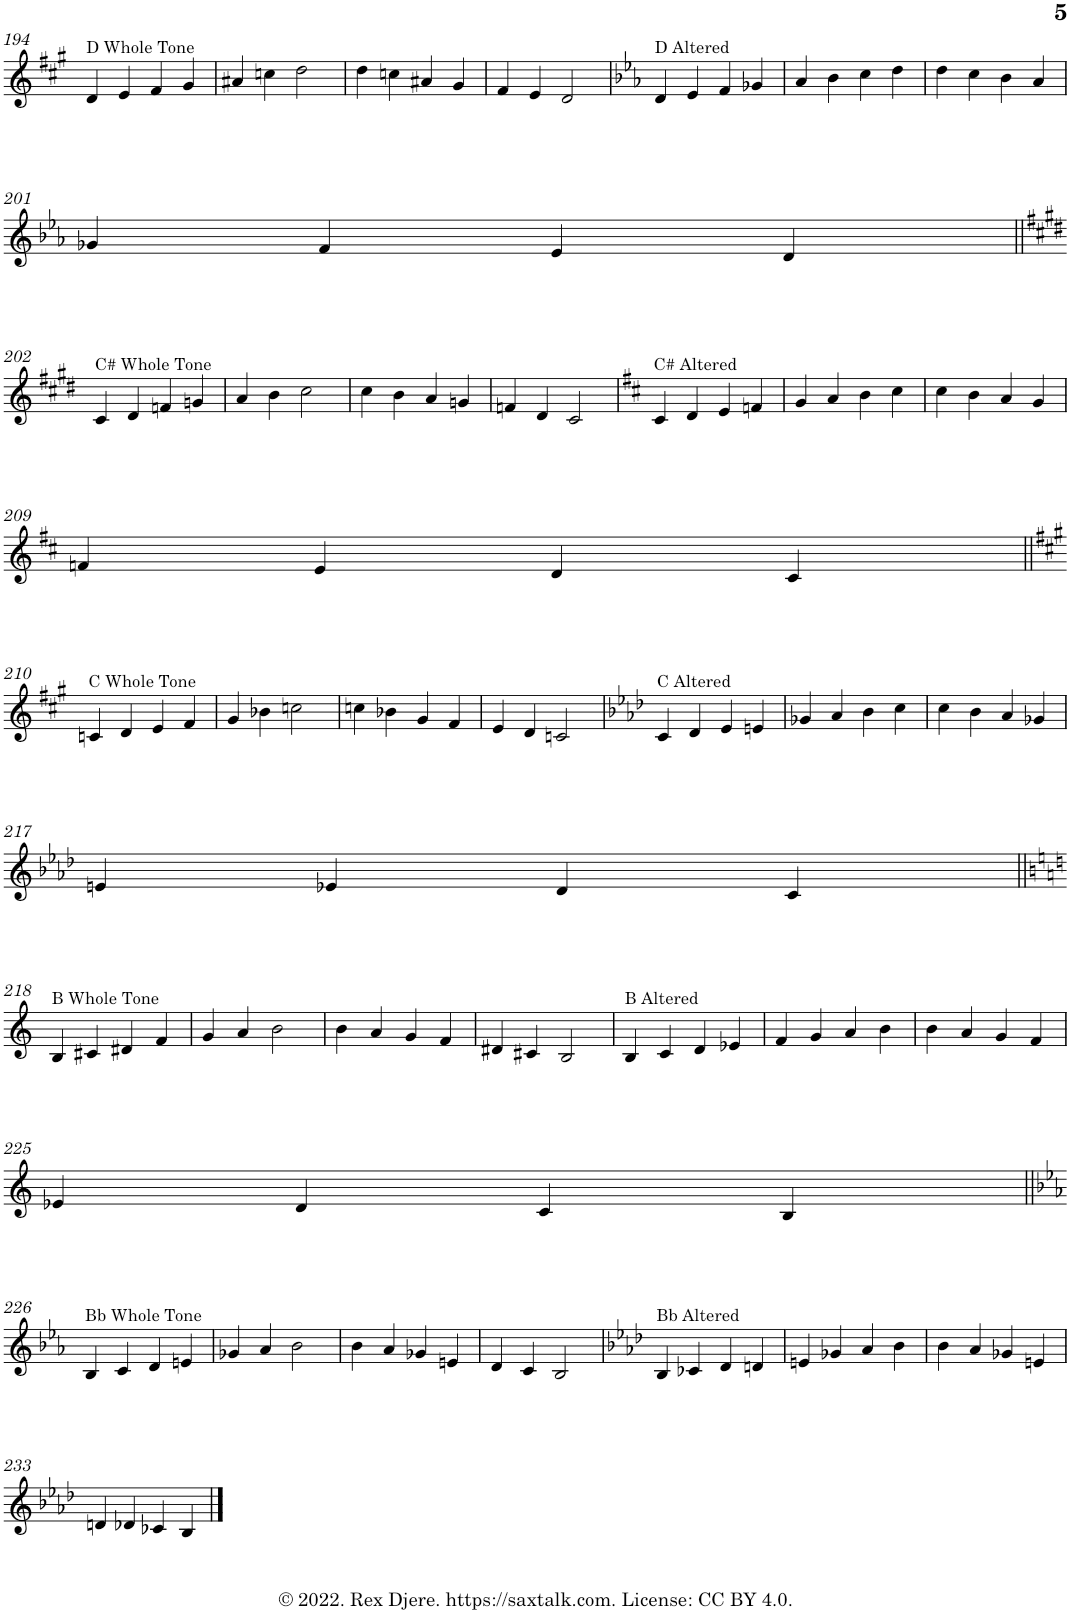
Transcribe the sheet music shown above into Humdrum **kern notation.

**kern
*part1
*staff1
*I"Alto Saxophone
*I'A. Sax.
!!LO:PB:g=z
*clefG2
*Trd5c9
*k[f#c#g#]
*M4/4
=194
!LO:TX:a:t=D Whole Tone
4d/
4e/
4f#/
4g#/
=195
4a#X/
4ccn\
2dd\
=196
4dd\
4ccn\
4a#X/
4g#/
=197
4f#/
4e/
2d/
=198
*k[b-e-a-]
!LO:TX:a:t=D Altered
4d/
4e-/
4f/
4g-X/
=199
4a-/
4b-\
4cc\
4dd\
=200
4dd\
4cc\
4b-\
4a-/
!!LO:LB:g=z
=201
4g-X/
4f/
4e-/
4d/
!!LO:LB:g=z
=202||
*k[f#c#g#d#]
!LO:TX:a:t=C# Whole Tone
4c#/
4d#/
4fn/
4gn/
=203
4a/
4b\
2cc#\
=204
4cc#\
4b\
4a/
4gn/
=205
4fn/
4d#/
2c#/
=206
*k[f#c#]
!LO:TX:a:t=C# Altered
4c#/
4d/
4e/
4fn/
=207
4g/
4a/
4b\
4cc#\
=208
4cc#\
4b\
4a/
4g/
!!LO:LB:g=z
=209
4fn/
4e/
4d/
4c#/
!!LO:LB:g=z
=210||
*k[f#c#g#]
!LO:TX:a:t=C Whole Tone
4cn/
4d/
4e/
4f#/
=211
4g#/
4b-X\
2ccn\
=212
4ccn\
4b-X\
4g#/
4f#/
=213
4e/
4d/
2cn/
=214
*k[b-e-a-d-]
!LO:TX:a:t=C Altered
4c/
4d-/
4e-/
4en/
=215
4g-X/
4a-/
4b-\
4cc\
=216
4cc\
4b-\
4a-/
4g-X/
!!LO:LB:g=z
=217
4en/
4e-X/
4d-/
4c/
!!LO:LB:g=z
=218||
*k[]
!LO:TX:a:t=B Whole Tone
4B/
4c#X/
4d#X/
4f/
=219
4g/
4a/
2b\
=220
4b\
4a/
4g/
4f/
=221
4d#X/
4c#X/
2B/
=222
!LO:TX:a:t=B Altered
4B/
4c/
4d/
4e-X/
=223
4f/
4g/
4a/
4b\
=224
4b\
4a/
4g/
4f/
!!LO:LB:g=z
=225
4e-X/
4d/
4c/
4B/
!!LO:LB:g=z
=226||
*k[b-e-a-]
!LO:TX:a:t=Bb Whole Tone
4B-/
4c/
4d/
4en/
=227
4g-X/
4a-/
2b-\
=228
4b-\
4a-/
4g-X/
4en/
=229
4d/
4c/
2B-/
=230
*k[b-e-a-d-]
!LO:TX:a:t=Bb Altered
4B-/
4c-X/
4d-/
4dn/
=231
4en/
4g-X/
4a-/
4b-\
=232
4b-\
4a-/
4g-X/
4en/
!!LO:LB:g=z
=233
4dn/
4d-X/
4c-X/
4B-/
==
*-
